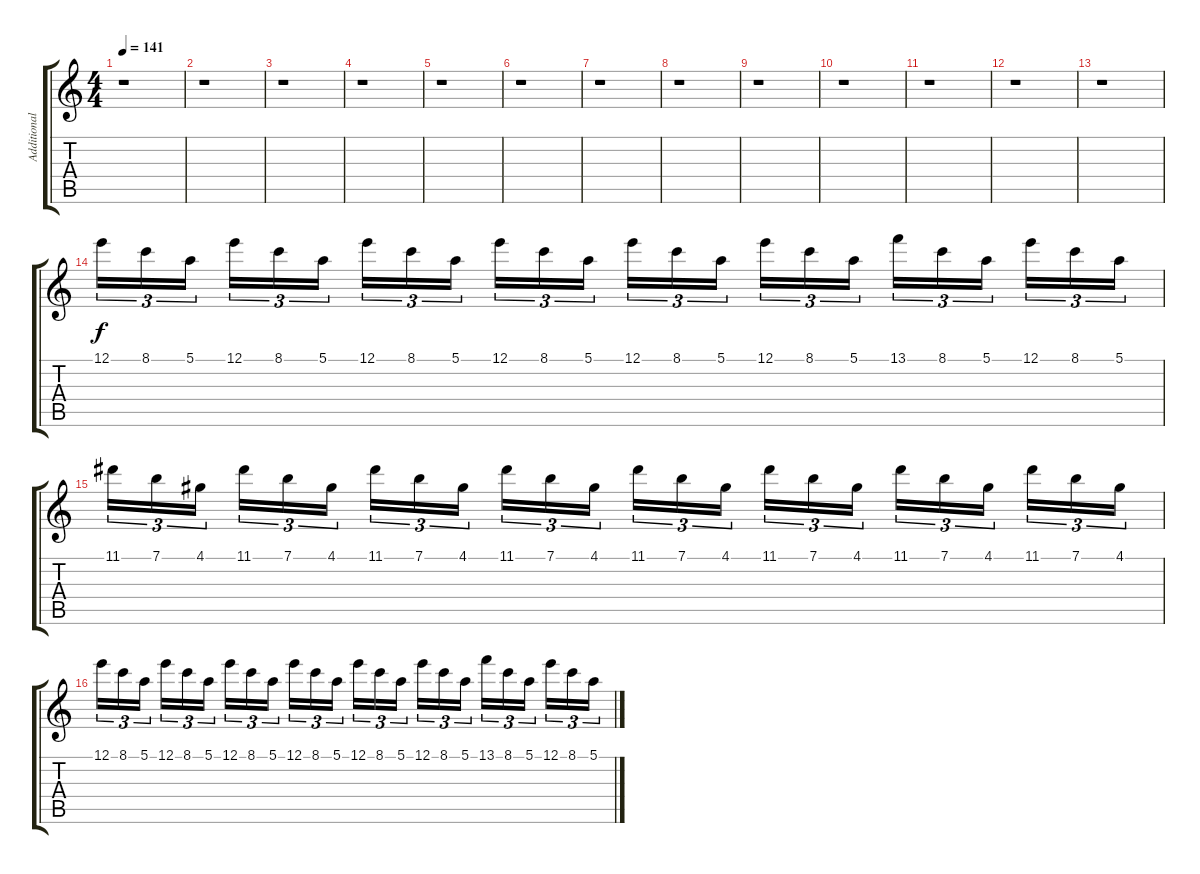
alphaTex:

\track ("Additional Guitar" "Additional") {instrument distortionguitar}
\staff {score tabs}
\tuning (E4 B3 G3 D3 A2 E2) {hide}
\ts (4 4)
\tempo 141
\clef g2
\ks c
r.1{dy f} |
r.1 |
r.1 |
r.1 |
r.1 |
r.1 |
r.1 |
r.1 |
r.1 |
r.1 |
r.1 |
r.1 |
r.1 |
12.1.16{tu (3 2) volume 13} 8.1.16{tu (3 2)} 5.1.16{tu (3 2)} 12.1.16{tu (3 2)} 8.1.16{tu (3 2)} 5.1.16{tu (3 2)} 12.1.16{tu (3 2)} 8.1.16{tu (3 2)} 5.1.16{tu (3 2)} 12.1.16{tu (3 2)} 8.1.16{tu (3 2)} 5.1.16{tu (3 2)} 12.1.16{tu (3 2)} 8.1.16{tu (3 2)} 5.1.16{tu (3 2)} 12.1.16{tu (3 2)} 8.1.16{tu (3 2)} 5.1.16{tu (3 2)} 13.1.16{tu (3 2)} 8.1.16{tu (3 2)} 5.1.16{tu (3 2)} 12.1.16{tu (3 2)} 8.1.16{tu (3 2)} 5.1.16{tu (3 2)} |
11.1.16{tu (3 2)} 7.1.16{tu (3 2)} 4.1.16{tu (3 2)} 11.1.16{tu (3 2)} 7.1.16{tu (3 2)} 4.1.16{tu (3 2)} 11.1.16{tu (3 2)} 7.1.16{tu (3 2)} 4.1.16{tu (3 2)} 11.1.16{tu (3 2)} 7.1.16{tu (3 2)} 4.1.16{tu (3 2)} 11.1.16{tu (3 2)} 7.1.16{tu (3 2)} 4.1.16{tu (3 2)} 11.1.16{tu (3 2)} 7.1.16{tu (3 2)} 4.1.16{tu (3 2)} 11.1.16{tu (3 2)} 7.1.16{tu (3 2)} 4.1.16{tu (3 2)} 11.1.16{tu (3 2)} 7.1.16{tu (3 2)} 4.1.16{tu (3 2)} |
12.1.16{tu (3 2)} 8.1.16{tu (3 2)} 5.1.16{tu (3 2)} 12.1.16{tu (3 2)} 8.1.16{tu (3 2)} 5.1.16{tu (3 2)} 12.1.16{tu (3 2)} 8.1.16{tu (3 2)} 5.1.16{tu (3 2)} 12.1.16{tu (3 2)} 8.1.16{tu (3 2)} 5.1.16{tu (3 2)} 12.1.16{tu (3 2)} 8.1.16{tu (3 2)} 5.1.16{tu (3 2)} 12.1.16{tu (3 2)} 8.1.16{tu (3 2)} 5.1.16{tu (3 2)} 13.1.16{tu (3 2)} 8.1.16{tu (3 2)} 5.1.16{tu (3 2)} 12.1.16{tu (3 2)} 8.1.16{tu (3 2)} 5.1.16{tu (3 2)}
